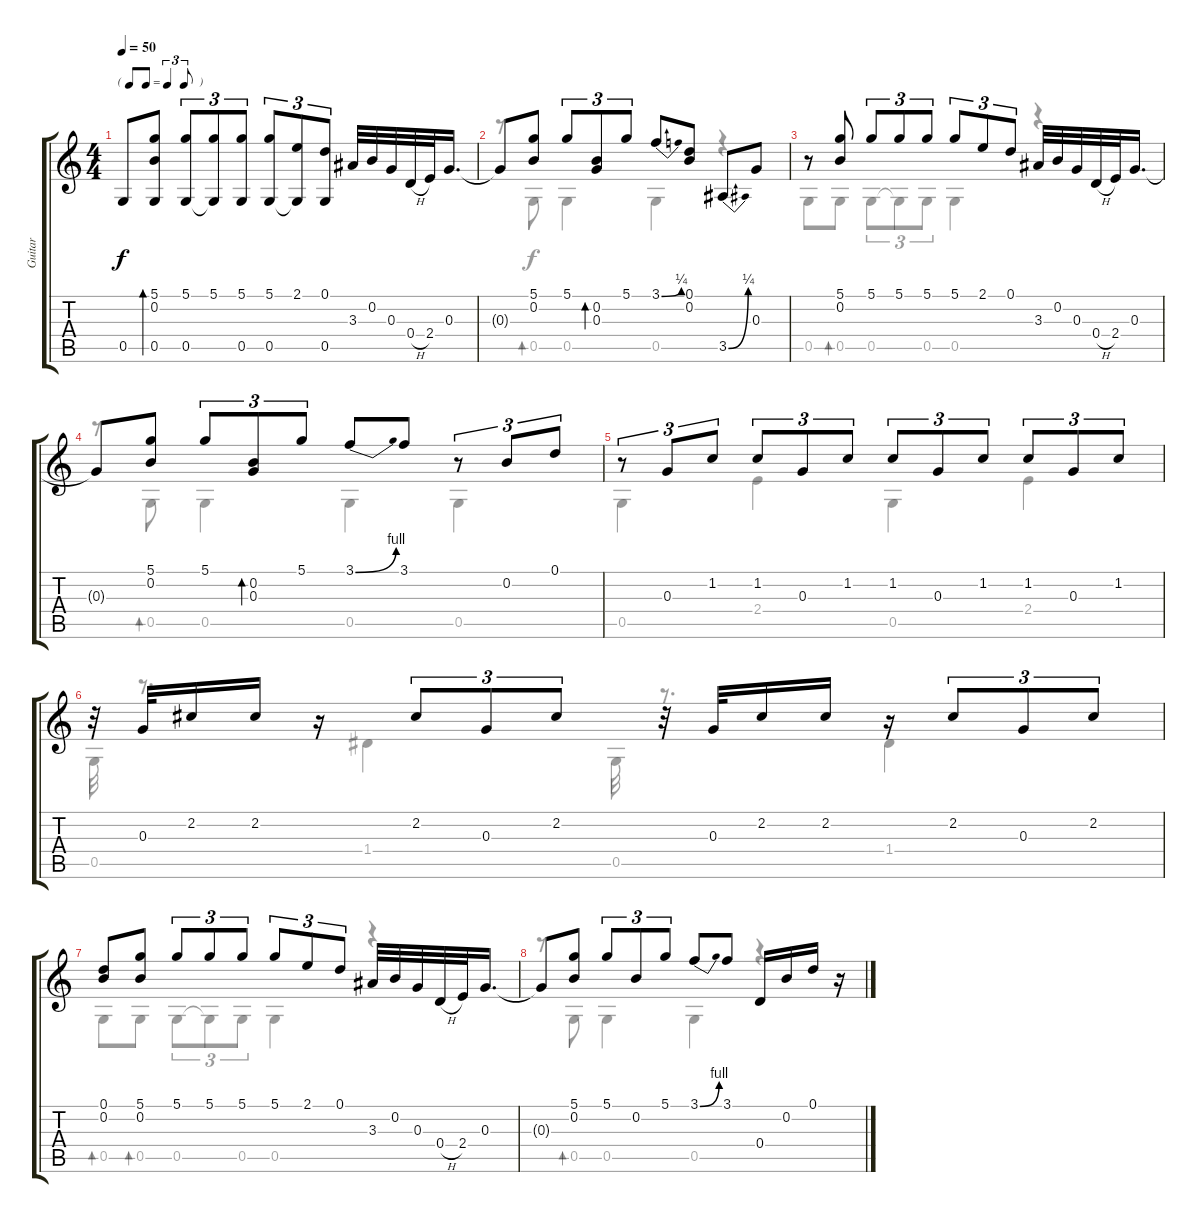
\track ("Guitar" "Guitar") {instrument acousticguitarsteel}
\staff {score tabs}
\tuning (D4 B3 G3 D3 G2 D2) {hide}
\voice
\ts (4 4)
\tf triplet8th
\tempo 50
\clef g2
\ks c
0.5.8{dy f} (5.1 0.2 0.5).8{bd 30} (5.1 0.5).8{tu (3 2)} (5.1 0.5{t}).8{tu (3 2)} (5.1 0.5).8{tu (3 2)} (5.1 0.5).8{tu (3 2)} (2.1 0.5{t}).8{tu (3 2)} (0.1 0.5).8{tu (3 2)} 3.3.32 0.2.32 0.3.32 0.4{h}.32 2.4.32 0.3.16{d} |
0.3{t}.8 (5.1 0.2).8 5.1.8{tu (3 2)} (0.2 0.3).8{tu (3 2) bd 30} 5.1.8{tu (3 2)} 3.1{be (bend 0 0 60 1)}.8 (0.1 0.2).8 3.5{be (bend 0 0 60 1)}.8 0.3.8 |
r.8 (5.1 0.2).8 5.1.8{tu (3 2)} 5.1.8{tu (3 2)} 5.1.8{tu (3 2)} 5.1.8{tu (3 2)} 2.1.8{tu (3 2)} 0.1.8{tu (3 2)} 3.3.32 0.2.32 0.3.32 0.4{h}.32 2.4.32 0.3.16{d} |
0.3{t}.8 (5.1 0.2).8 5.1.8{tu (3 2)} (0.2 0.3).8{tu (3 2) bd 30} 5.1.8{tu (3 2)} 3.1{be (bend 0 0 60 4)}.8 3.1.8 r.8{tu (3 2)} 0.2.8{tu (3 2)} 0.1.8{tu (3 2)} |
r.8{tu (3 2)} 0.3.8{tu (3 2)} 1.2.8{tu (3 2)} 1.2.8{tu (3 2)} 0.3.8{tu (3 2)} 1.2.8{tu (3 2)} 1.2.8{tu (3 2)} 0.3.8{tu (3 2)} 1.2.8{tu (3 2)} 1.2.8{tu (3 2)} 0.3.8{tu (3 2)} 1.2.8{tu (3 2)} |
r.32 0.3.32 2.2.16 2.2.16 r.16 2.2.8{tu (3 2)} 0.3.8{tu (3 2)} 2.2.8{tu (3 2)} r.32 0.3.32 2.2.16 2.2.16 r.16 2.2.8{tu (3 2)} 0.3.8{tu (3 2)} 2.2.8{tu (3 2)} |
(0.1 0.2).8 (5.1 0.2).8 5.1.8{tu (3 2)} 5.1.8{tu (3 2)} 5.1.8{tu (3 2)} 5.1.8{tu (3 2)} 2.1.8{tu (3 2)} 0.1.8{tu (3 2)} 3.3.32 0.2.32 0.3.32 0.4{h}.32 2.4.32 0.3.16{d} |
0.3{t}.8 (5.1 0.2).8 5.1.8{tu (3 2)} 0.2.8{tu (3 2)} 5.1.8{tu (3 2)} 3.1{be (bend 0 0 60 4)}.8 3.1.8 0.4.16 0.2.16 0.1.16 r.16
\voice
\clef g2
\ottava regular
\simile none
\ks c
|
r.8 0.5.8{bd 30} 0.5.4 0.5.4 r.4 |
0.5.8 0.5.8{bd 30} 0.5.8{tu (3 2)} 0.5{t}.8{tu (3 2)} 0.5.8{tu (3 2)} 0.5.4 r.4 |
r.8 0.5.8{bd 30} 0.5.4 0.5.4 0.5.4 |
0.5.4 2.4.4 0.5.4 2.4.4 |
0.5.32 r.8{d} 1.4.4 0.5.32 r.8{d} 1.4.4 |
0.5.8{bd 30} 0.5.8{bd 30} 0.5.8{tu (3 2)} 0.5{t}.8{tu (3 2)} 0.5.8{tu (3 2)} 0.5.4 r.4 |
r.8 0.5.8{bd 30} 0.5.4 0.5.4 r.4
